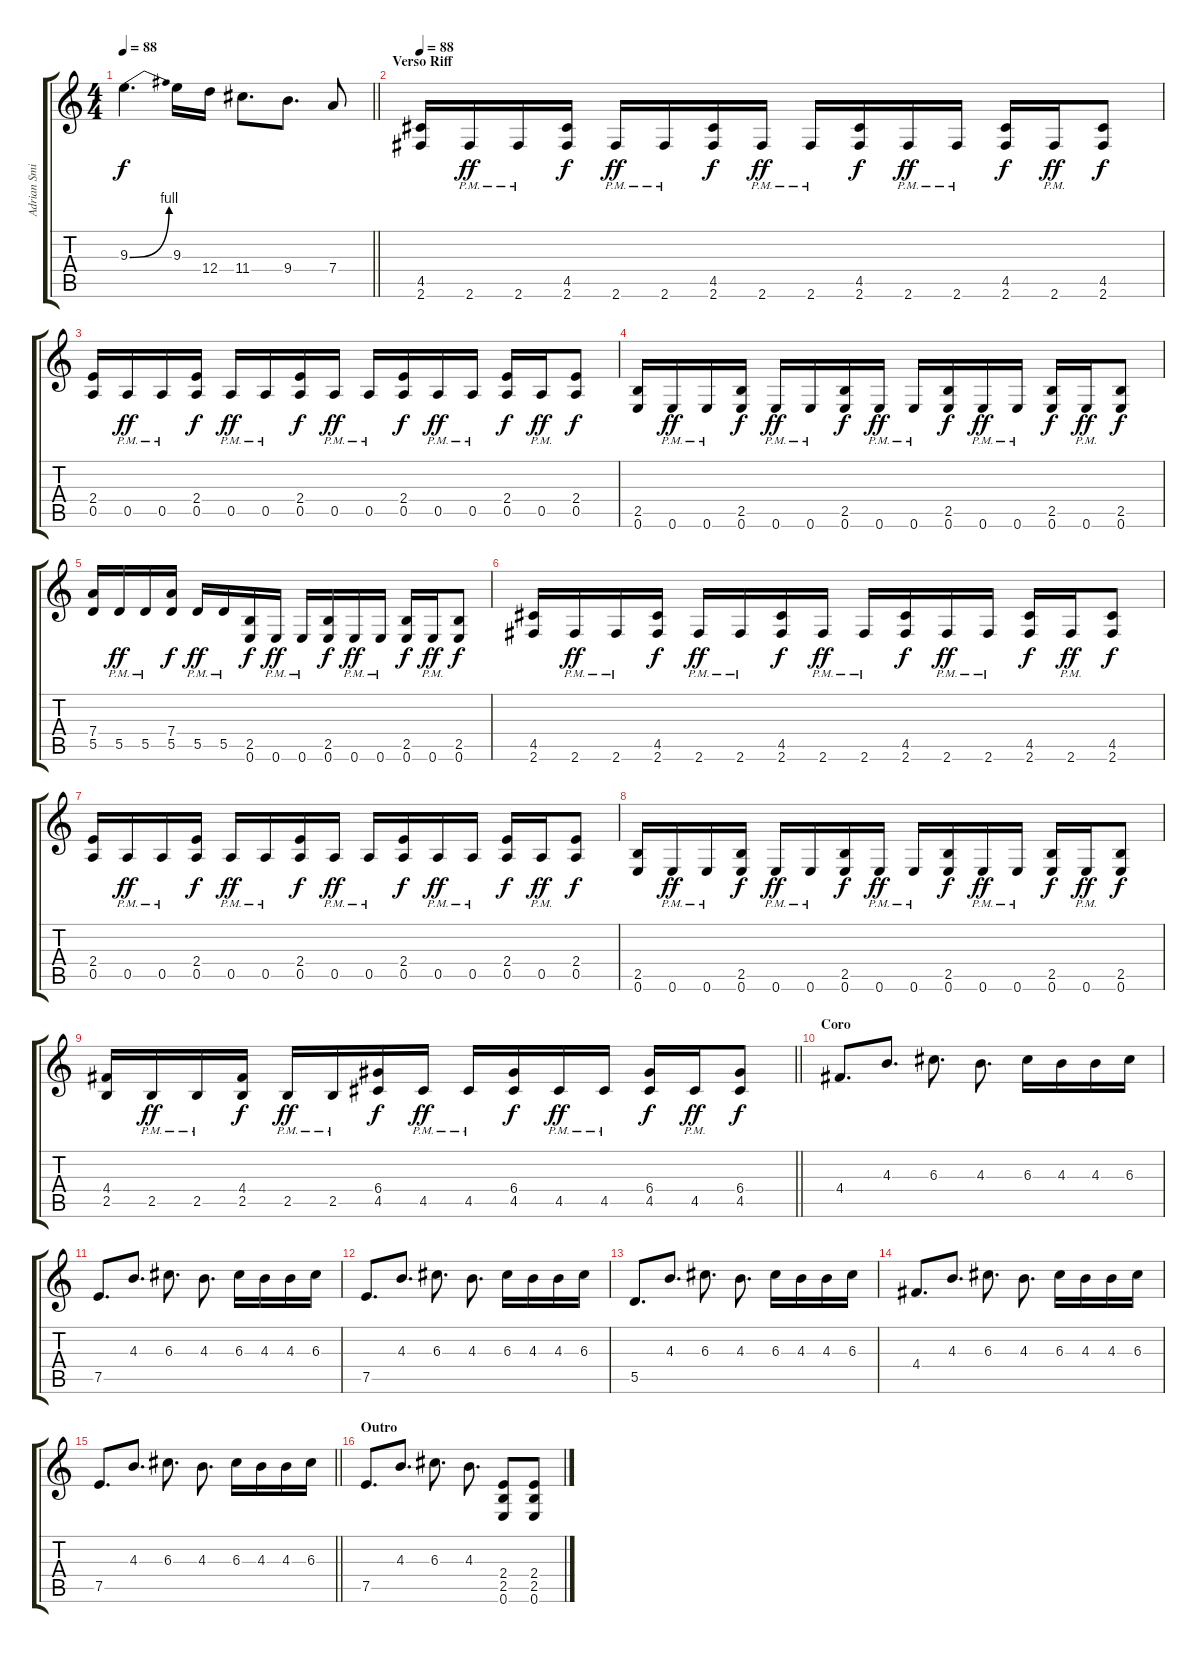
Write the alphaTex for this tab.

\track ("Adrian Smith" "Adrian Smi") {instrument distortionguitar}
\staff {score tabs}
\tuning (E4 B3 G3 D3 A2 E2) {hide}
\ts (4 4)
\tempo 88
\clef g2
\barLineRight lightlight
\ks c
9.3{be (bend 0 0 60 4)}.4{d dy f} 9.3.16 12.4.16 11.4.8{d} 9.4.8{d} 7.4.8 |
\section ("" "Verso Riff")
\tempo 88
(4.5 2.6).16 2.6{pm}.16{dy ff} 2.6{pm}.16 (4.5 2.6).16{dy f} 2.6{pm}.16{dy ff} 2.6{pm}.16 (4.5 2.6).16{dy f} 2.6{pm}.16{dy ff} 2.6{pm}.16 (4.5 2.6).16{dy f} 2.6{pm}.16{dy ff} 2.6{pm}.16 (4.5 2.6).16{dy f} 2.6{pm}.16{dy ff} (4.5 2.6).8{dy f} |
(2.4 0.5).16 0.5{pm}.16{dy ff} 0.5{pm}.16 (2.4 0.5).16{dy f} 0.5{pm}.16{dy ff} 0.5{pm}.16 (2.4 0.5).16{dy f} 0.5{pm}.16{dy ff} 0.5{pm}.16 (2.4 0.5).16{dy f} 0.5{pm}.16{dy ff} 0.5{pm}.16 (2.4 0.5).16{dy f} 0.5{pm}.16{dy ff} (2.4 0.5).8{dy f} |
(2.5 0.6).16 0.6{pm}.16{dy ff} 0.6{pm}.16 (2.5 0.6).16{dy f} 0.6{pm}.16{dy ff} 0.6{pm}.16 (2.5 0.6).16{dy f} 0.6{pm}.16{dy ff} 0.6{pm}.16 (2.5 0.6).16{dy f} 0.6{pm}.16{dy ff} 0.6{pm}.16 (2.5 0.6).16{dy f} 0.6{pm}.16{dy ff} (2.5 0.6).8{dy f} |
(7.4 5.5).16 5.5{pm}.16{dy ff} 5.5{pm}.16 (7.4 5.5).16{dy f} 5.5{pm}.16{dy ff} 5.5{pm}.16 (2.5 0.6).16{dy f} 0.6{pm}.16{dy ff} 0.6{pm}.16 (2.5 0.6).16{dy f} 0.6{pm}.16{dy ff} 0.6{pm}.16 (2.5 0.6).16{dy f} 0.6{pm}.16{dy ff} (2.5 0.6).8{dy f} |
(4.5 2.6).16 2.6{pm}.16{dy ff} 2.6{pm}.16 (4.5 2.6).16{dy f} 2.6{pm}.16{dy ff} 2.6{pm}.16 (4.5 2.6).16{dy f} 2.6{pm}.16{dy ff} 2.6{pm}.16 (4.5 2.6).16{dy f} 2.6{pm}.16{dy ff} 2.6{pm}.16 (4.5 2.6).16{dy f} 2.6{pm}.16{dy ff} (4.5 2.6).8{dy f} |
(2.4 0.5).16 0.5{pm}.16{dy ff} 0.5{pm}.16 (2.4 0.5).16{dy f} 0.5{pm}.16{dy ff} 0.5{pm}.16 (2.4 0.5).16{dy f} 0.5{pm}.16{dy ff} 0.5{pm}.16 (2.4 0.5).16{dy f} 0.5{pm}.16{dy ff} 0.5{pm}.16 (2.4 0.5).16{dy f} 0.5{pm}.16{dy ff} (2.4 0.5).8{dy f} |
(2.5 0.6).16 0.6{pm}.16{dy ff} 0.6{pm}.16 (2.5 0.6).16{dy f} 0.6{pm}.16{dy ff} 0.6{pm}.16 (2.5 0.6).16{dy f} 0.6{pm}.16{dy ff} 0.6{pm}.16 (2.5 0.6).16{dy f} 0.6{pm}.16{dy ff} 0.6{pm}.16 (2.5 0.6).16{dy f} 0.6{pm}.16{dy ff} (2.5 0.6).8{dy f} |
\barLineRight lightlight
(4.4 2.5).16 2.5{pm}.16{dy ff} 2.5{pm}.16 (4.4 2.5).16{dy f} 2.5{pm}.16{dy ff} 2.5{pm}.16 (6.4 4.5).16{dy f} 4.5{pm}.16{dy ff} 4.5{pm}.16 (6.4 4.5).16{dy f} 4.5{pm}.16{dy ff} 4.5{pm}.16 (6.4 4.5).16{dy f} 4.5{pm}.16{dy ff} (6.4 4.5).8{dy f} |
\section ("" "Coro")
4.4.8{d} 4.3.8{d} 6.3.8{d} 4.3.8{d} 6.3.16 4.3.16 4.3.16 6.3.16 |
7.5.8{d} 4.3.8{d} 6.3.8{d} 4.3.8{d} 6.3.16 4.3.16 4.3.16 6.3.16 |
7.5.8{d} 4.3.8{d} 6.3.8{d} 4.3.8{d} 6.3.16 4.3.16 4.3.16 6.3.16 |
5.5.8{d} 4.3.8{d} 6.3.8{d} 4.3.8{d} 6.3.16 4.3.16 4.3.16 6.3.16 |
4.4.8{d} 4.3.8{d} 6.3.8{d} 4.3.8{d} 6.3.16 4.3.16 4.3.16 6.3.16 |
\barLineRight lightlight
7.5.8{d} 4.3.8{d} 6.3.8{d} 4.3.8{d} 6.3.16 4.3.16 4.3.16 6.3.16 |
\section ("" "Outro")
7.5.8{d} 4.3.8{d} 6.3.8{d} 4.3.8{d} (2.4 2.5 0.6).8 (2.4 2.5 0.6).8
